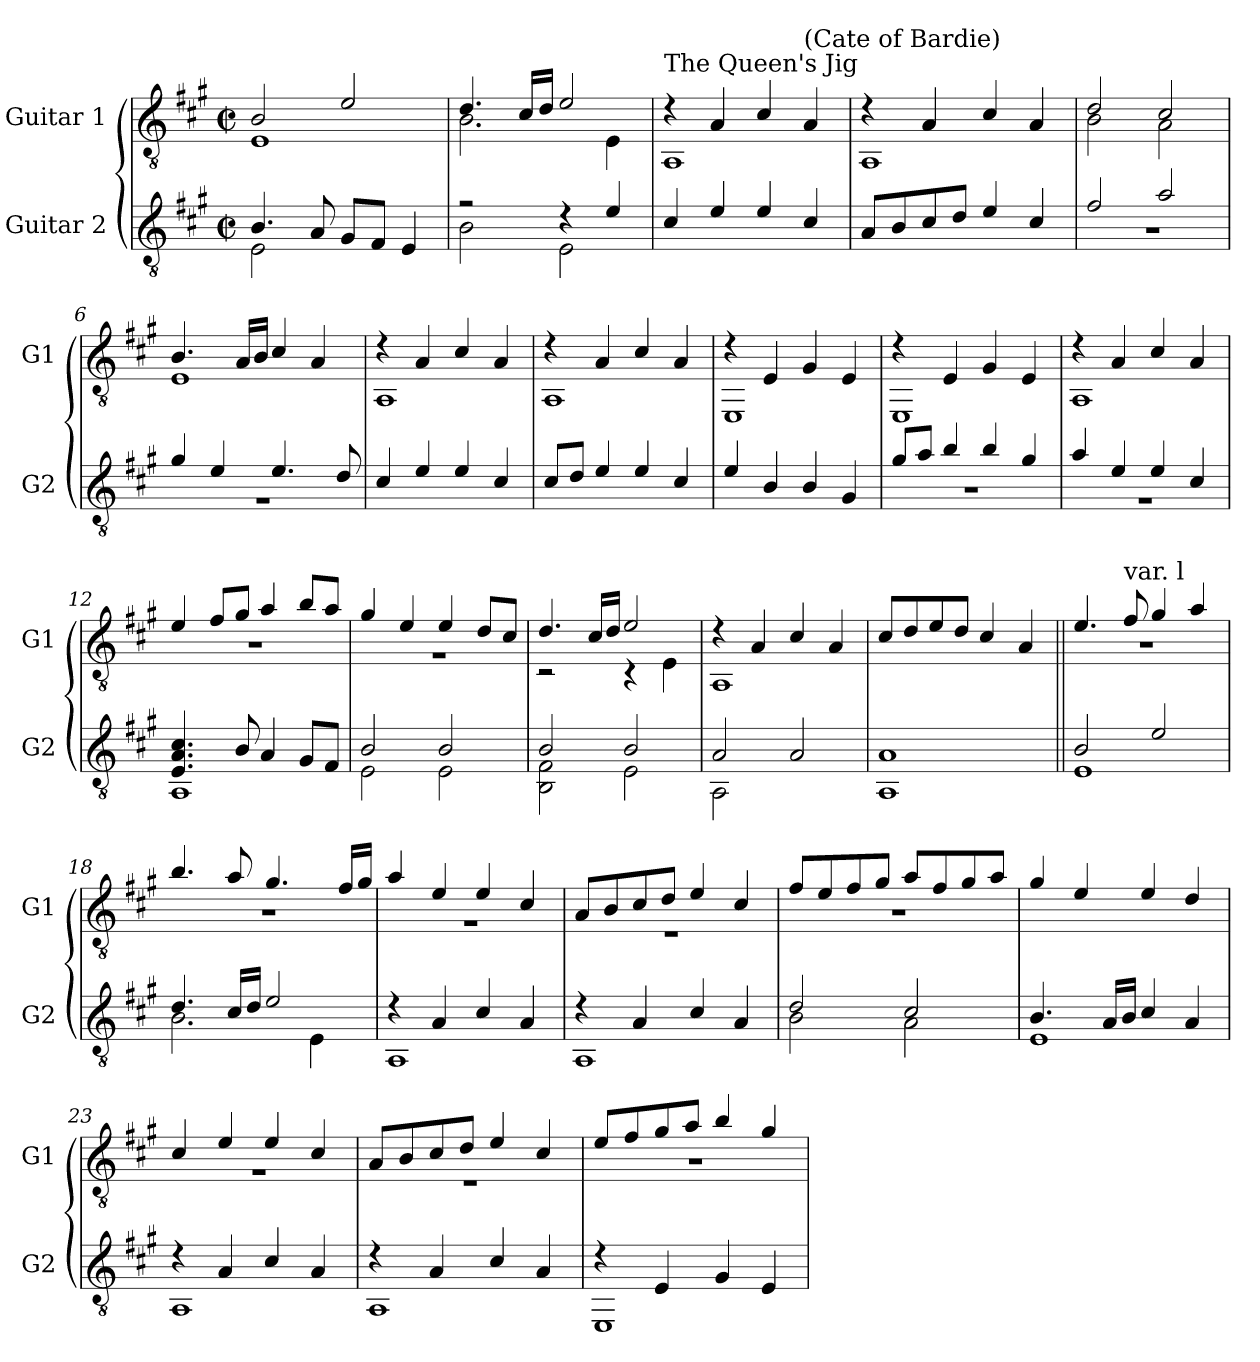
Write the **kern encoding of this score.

**kern	**kern
*part2	*part1
*staff2	*staff1
*I"Guitar 2	*I"Guitar 1
*I'G2	*I'G1
!!LO:PB:g=z
*clefGv2	*clefGv2
*ITrd7c12	*ITrd7c12
*k[f#c#g#]	*k[f#c#g#]
*A:	*A:
*M2/2	*M2/2
*met(c|)	*met(c|)
*MM112	*MM112
=1	=1
*^	*^
4.BBi/	2EEi\	2BBi/	1EEi
8AAi/	.	.	.
8GG#i/L	2ryy	2Ei/	.
8FF#i/J	.	.	.
4EEi/	.	.	.
=2	=2	=2	=2
2r	2BBi\	4.Di/	2.BBi\
.	.	16C#i/LL	.
.	.	16Di/JJ	.
4r	2EEi\	2Ei/	.
4Ei/	.	.	4EEi\
*v	*v	*	*
=3	=3	=3
!	!LO:TX:a:t=The Queen's Jig	!
4C#i/	4r	1AAAi
4Ei/	4AAi/	.
4Ei/	4C#i/	.
!	!LO:TX:a:t=(Cate of Bardie)	!
4C#i/	4AAi/	.
=4	=4	=4
8AAi/L	4r	1AAAi
8BBi/	.	.
8C#i/	4AAi/	.
8Di/J	.	.
4Ei/	4C#i/	.
4C#i/	4AAi/	.
=5	=5	=5
*^	*	*
2F#i/	1r	2Di/	2BBi\
2Ai/	.	2C#i/	2AAi\
=6	=6	=6	=6
4G#i/	1r	4.BBi/	1EEi
4Ei/	.	.	.
.	.	16AAi/LL	.
.	.	16BBi/JJ	.
4.Ei/	.	4C#i/	.
.	.	4AAi/	.
8Di/	.	.	.
*v	*v	*	*
=7	=7	=7
4C#i/	4r	1AAAi
4Ei/	4AAi/	.
4Ei/	4C#i/	.
4C#i/	4AAi/	.
!!LO:LB:g=z	!!
=8	=8	=8
8C#i/L	4r	1AAAi
8Di/J	.	.
4Ei/	4AAi/	.
4Ei/	4C#i/	.
4C#i/	4AAi/	.
=9	=9	=9
4Ei/	4r	1EEEi
4BBi/	4EEi/	.
4BBi/	4GG#i/	.
4GG#i/	4EEi/	.
=10	=10	=10
*^	*	*
8G#i/L	1r	4r	1EEEi
8Ai/J	.	.	.
4Bi/	.	4EEi/	.
4Bi/	.	4GG#i/	.
4G#i/	.	4EEi/	.
=11	=11	=11	=11
4Ai/	1r	4r	1AAAi
4Ei/	.	4AAi/	.
4Ei/	.	4C#i/	.
4C#i/	.	4AAi/	.
=12	=12	=12	=12
4.EEi/ 4.AAi 4.C#i	1AAAi	4Ei/	1r
.	.	8F#i/L	.
8BBi/	.	8G#i/J	.
4AAi/	.	4Ai/	.
8GG#i/L	.	8Bi/L	.
8FF#i/J	.	8Ai/J	.
=13	=13	=13	=13
2BBi/	2EEi\	4G#i/	1r
.	.	4Ei/	.
2BBi/	2EEi\	4Ei/	.
.	.	8Di/L	.
.	.	8C#i/J	.
=14	=14	=14	=14
2BBi/	2BBBi\ 2FF#i	4.Di/	2r
.	.	16C#i/LL	.
.	.	16Di/JJ	.
2BBi/	2EEi\	2Ei/	4r
.	.	.	4EEi\
!!LO:LB:g=z	!!
=15	=15	=15	=15
*	*^	*	*
2AAi/	2ryy	2AAAi\	4r	1AAAi
.	.	.	4AAi/	.
2AAi/	2ryy	2ryy	4C#i/	.
.	.	.	4AAi/	.
*v	*v	*v	*	*
*	*v	*v
=16	=16
1AAAi 1AAi	8C#i/L
.	8Di/
.	8Ei/
.	8Di/J
.	4C#i/
.	4AAi/
=17||	=17||
*^	*^
2BBi/	1EEi	4.Ei/	1r
!	!	!LO:TX:a:t=var. l	!
.	.	8F#i/	.
2Ei/	.	4G#i/	.
.	.	4Ai/	.
=18	=18	=18	=18
4.Di/	2.BBi\	4.Bi/	1r
16C#i/LL	.	8Ai/	.
16Di/JJ	.	.	.
2Ei/	.	4.G#i/	.
.	4EEi\	.	.
.	.	16F#i/LL	.
.	.	16G#i/JJ	.
=19	=19	=19	=19
4r	1AAAi	4Ai/	1r
4AAi/	.	4Ei/	.
4C#i/	.	4Ei/	.
4AAi/	.	4C#i/	.
=20	=20	=20	=20
4r	1AAAi	8AAi/L	1r
.	.	8BBi/	.
4AAi/	.	8C#i/	.
.	.	8Di/J	.
4C#i/	.	4Ei/	.
4AAi/	.	4C#i/	.
!!LO:LB:g=z	!!
=21	=21	=21	=21
2Di/	2BBi\	8F#i/L	1r
.	.	8Ei/	.
.	.	8F#i/	.
.	.	8G#i/J	.
2C#i/	2AAi\	8Ai/L	.
.	.	8F#i/	.
.	.	8G#i/	.
.	.	8Ai/J	.
*	*	*v	*v
=22	=22	=22
4.BBi/	1EEi	4G#i/
.	.	4Ei/
16AAi/LL	.	.
16BBi/JJ	.	.
4C#i/	.	4Ei/
4AAi/	.	4Di/
=23	=23	=23
*	*	*^
4r	1AAAi	4C#i/	1r
4AAi/	.	4Ei/	.
4C#i/	.	4Ei/	.
4AAi/	.	4C#i/	.
=24	=24	=24	=24
4r	1AAAi	8AAi/L	1r
.	.	8BBi/	.
4AAi/	.	8C#i/	.
.	.	8Di/J	.
4C#i/	.	4Ei/	.
4AAi/	.	4C#i/	.
=25	=25	=25	=25
4r	1EEEi	8Ei/L	1r
.	.	8F#i/	.
4EEi/	.	8G#i/	.
.	.	8Ai/J	.
4GG#i/	.	4Bi/	.
4EEi/	.	4G#i/	.
*v	*v	*	*
*	*v	*v
=	=
*-	*-
